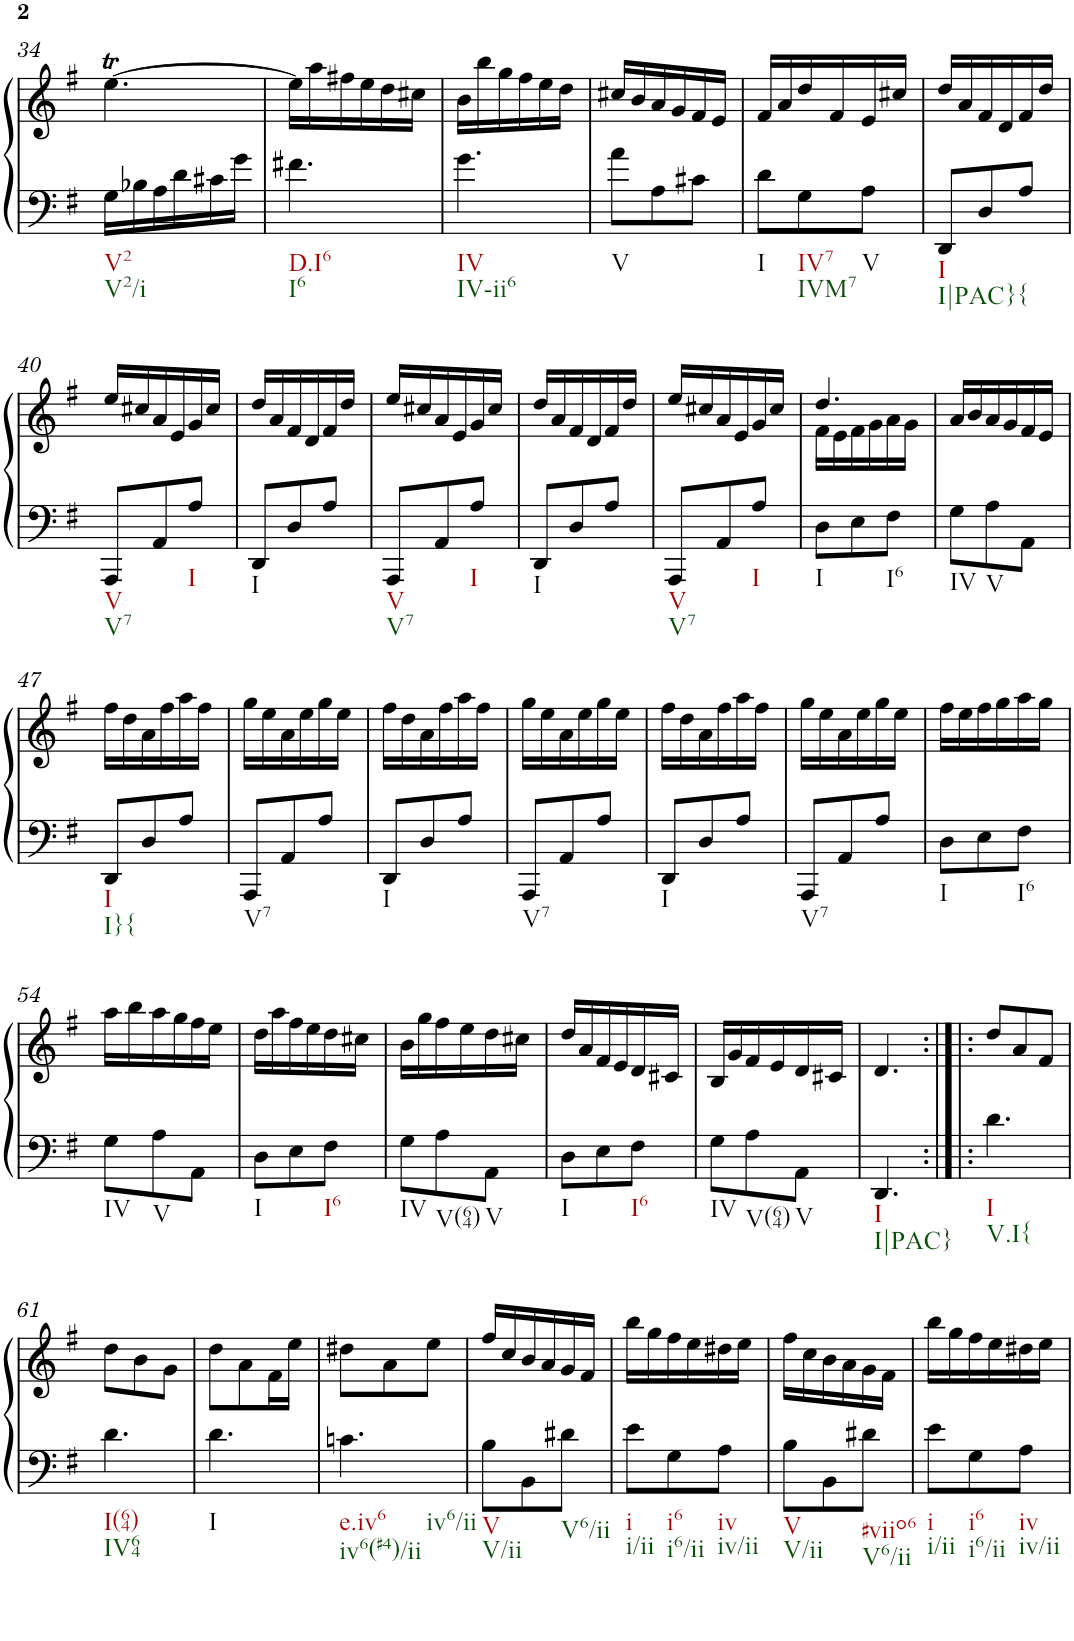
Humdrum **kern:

**kern	**kern
*part1	*part1
*staff2	*staff1
*I"Piano	*
*I'Pno	*
!!LO:PB:g=z
*clefF4	*clefG2
*k[f#]	*k[f#]
*G:	*G:
*M3/8	*M3/8
=34	=34
!LO:TX:b:t=V2	!
!LO:TX:b:t=V2/i	!
16G\LL	[4.eeT\
16B-X\	.
16A\	.
16d\	.
16c#X\	.
16g\JJ	.
=35	=35
!LO:TX:b:t=D.I6	!
!LO:TX:b:t=I6	!
4.f#X\	16ee\LL]
.	16aa\
.	16ff#X\
.	16ee\
.	16dd\
.	16cc#X\JJ
=36	=36
!LO:TX:b:t=IV	!
!LO:TX:b:t=IV-ii6	!
4.g\	16b\LL
.	16bb\
.	16gg\
.	16ff#\
.	16ee\
.	16dd\JJ
=37	=37
!LO:TX:b:t=V	!
8a\L	16cc#X/LL
.	16b/
8A\	16a/
.	16g/
8c#X\J	16f#/
.	16e/JJ
=38	=38
!LO:TX:b:t=I	!
8d\L	16f#/LL
.	16a/
!LO:TX:b:t=IV7	!
!LO:TX:b:t=IVM7	!
8G\	16dd/
.	16f#/
!LO:TX:b:t=V	!
8A\J	16e/
.	16cc#X/JJ
=39	=39
!LO:TX:b:t=I	!
!LO:TX:b:t=I|PAC}{	!
8DD/L	16dd/LL
.	16a/
8D/	16f#/
.	16d/
8A/J	16f#/
.	16dd/JJ
!!LO:LB:g=z
=40	=40
!LO:TX:b:t=V	!
!LO:TX:b:t=V7	!
8AAA/L	16ee/LL
.	16cc#X/
8AA/	16a/
.	16e/
!LO:TX:b:t=I	!
8A/J	16g/
.	16cc#/JJ
=41	=41
!LO:TX:b:t=I	!
8DD/L	16dd/LL
.	16a/
8D/	16f#/
.	16d/
8A/J	16f#/
.	16dd/JJ
=42	=42
!LO:TX:b:t=V	!
!LO:TX:b:t=V7	!
8AAA/L	16ee/LL
.	16cc#X/
8AA/	16a/
.	16e/
!LO:TX:b:t=I	!
8A/J	16g/
.	16cc#/JJ
=43	=43
!LO:TX:b:t=I	!
8DD/L	16dd/LL
.	16a/
8D/	16f#/
.	16d/
8A/J	16f#/
.	16dd/JJ
=44	=44
!LO:TX:b:t=V	!
!LO:TX:b:t=V7	!
8AAA/L	16ee/LL
.	16cc#X/
8AA/	16a/
.	16e/
!LO:TX:b:t=I	!
8A/J	16g/
.	16cc#/JJ
=45	=45
*	*^
!LO:TX:b:t=I	!	!
8D\L	4.dd/	16f#\LL
.	.	16e\
8E\	.	16f#\
.	.	16g\
!LO:TX:b:t=I6	!	!
8F#\J	.	16a\
.	.	16g\JJ
=46	=46	=46
!LO:TX:b:t=IV	!	!
*	*v	*v
8G\L	16a/LL
.	16b/
!LO:TX:b:t=V	!
8A\	16a/
.	16g/
8AA\J	16f#/
.	16e/JJ
!!LO:LB:g=z
=47	=47
!LO:TX:b:t=I	!
!LO:TX:b:t=I}{	!
8DD/L	16ff#\LL
.	16dd\
8D/	16a\
.	16ff#\
8A/J	16aa\
.	16ff#\JJ
=48	=48
!LO:TX:b:t=V7	!
8AAA/L	16gg\LL
.	16ee\
8AA/	16a\
.	16ee\
8A/J	16gg\
.	16ee\JJ
=49	=49
!LO:TX:b:t=I	!
8DD/L	16ff#\LL
.	16dd\
8D/	16a\
.	16ff#\
8A/J	16aa\
.	16ff#\JJ
=50	=50
!LO:TX:b:t=V7	!
8AAA/L	16gg\LL
.	16ee\
8AA/	16a\
.	16ee\
8A/J	16gg\
.	16ee\JJ
=51	=51
!LO:TX:b:t=I	!
8DD/L	16ff#\LL
.	16dd\
8D/	16a\
.	16ff#\
8A/J	16aa\
.	16ff#\JJ
=52	=52
!LO:TX:b:t=V7	!
8AAA/L	16gg\LL
.	16ee\
8AA/	16a\
.	16ee\
8A/J	16gg\
.	16ee\JJ
=53	=53
!LO:TX:b:t=I	!
8D\L	16ff#\LL
.	16ee\
8E\	16ff#\
.	16gg\
!LO:TX:b:t=I6	!
8F#\J	16aa\
.	16gg\JJ
!!LO:LB:g=z
=54	=54
!LO:TX:b:t=IV	!
8G\L	16aa\LL
.	16bb\
!LO:TX:b:t=V	!
8A\	16aa\
.	16gg\
8AA\J	16ff#\
.	16ee\JJ
=55	=55
!LO:TX:b:t=I	!
8D\L	16dd\LL
.	16aa\
8E\	16ff#\
.	16ee\
!LO:TX:b:t=I6	!
8F#\J	16dd\
.	16cc#X\JJ
=56	=56
!LO:TX:b:t=IV	!
8G\L	16b\LL
.	16gg\
!LO:TX:b:t=V(64)	!
8A\	16ff#\
.	16ee\
!LO:TX:b:t=V	!
8AA\J	16dd\
.	16cc#X\JJ
=57	=57
!LO:TX:b:t=I	!
8D\L	16dd/LL
.	16a/
8E\	16f#/
.	16e/
!LO:TX:b:t=I6	!
8F#\J	16d/
.	16c#X/JJ
=58	=58
!LO:TX:b:t=IV	!
8G\L	16B/LL
.	16g/
!LO:TX:b:t=V(64)	!
8A\	16f#/
.	16e/
!LO:TX:b:t=V	!
8AA\J	16d/
.	16c#X/JJ
=59	=59
!LO:TX:b:t=I	!
!LO:TX:b:t=I|PAC}	!
4.DD/	4.d/
=60:|!|:	=60:|!|:
!LO:TX:b:t=I	!
!LO:TX:b:t=V.I{	!
4.d\	8dd/L
.	8a/
.	8f#/J
!!LO:LB:g=z
=61	=61
!LO:TX:b:t=I(64)	!
!LO:TX:b:t=IV64	!
4.d\	8dd\L
.	8b\
.	8g\J
=62	=62
!LO:TX:b:t=I	!
4.d\	8dd\L
.	8a\
.	16f#\L
.	16ee\JJ
=63	=63
!LO:TX:b:t=e.iv6	!
!LO:TX:b:t=iv6(#4)/ii	!
!LO:TX:b:t=iv6/ii	!
4.cn\	8dd#X\L
.	8a\
.	8ee\J
=64	=64
!LO:TX:b:t=V	!
!LO:TX:b:t=V/ii	!
8B\L	16ff#/LL
.	16cc/
8BB\	16b/
.	16a/
!LO:TX:b:t=V6/ii	!
8d#X\J	16g/
.	16f#/JJ
=65	=65
!LO:TX:b:t=i	!
!LO:TX:b:t=i/ii	!
8e\L	16bb\LL
.	16gg\
!LO:TX:b:t=i6	!
!LO:TX:b:t=i6/ii	!
8G\	16ff#\
.	16ee\
!LO:TX:b:t=iv	!
!LO:TX:b:t=iv/ii	!
8A\J	16dd#X\
.	16ee\JJ
=66	=66
!LO:TX:b:t=V	!
!LO:TX:b:t=V/ii	!
8B\L	16ff#\LL
.	16cc\
8BB\	16b\
.	16a\
!LO:TX:b:t=#viio6	!
!LO:TX:b:t=V6/ii	!
8d#X\J	16g\
.	16f#\JJ
=67	=67
!LO:TX:b:t=i	!
!LO:TX:b:t=i/ii	!
8e\L	16bb\LL
.	16gg\
!LO:TX:b:t=i6	!
!LO:TX:b:t=i6/ii	!
8G\	16ff#\
.	16ee\
!LO:TX:b:t=iv	!
!LO:TX:b:t=iv/ii	!
8A\J	16dd#X\
.	16ee\JJ
=	=
*-	*-
